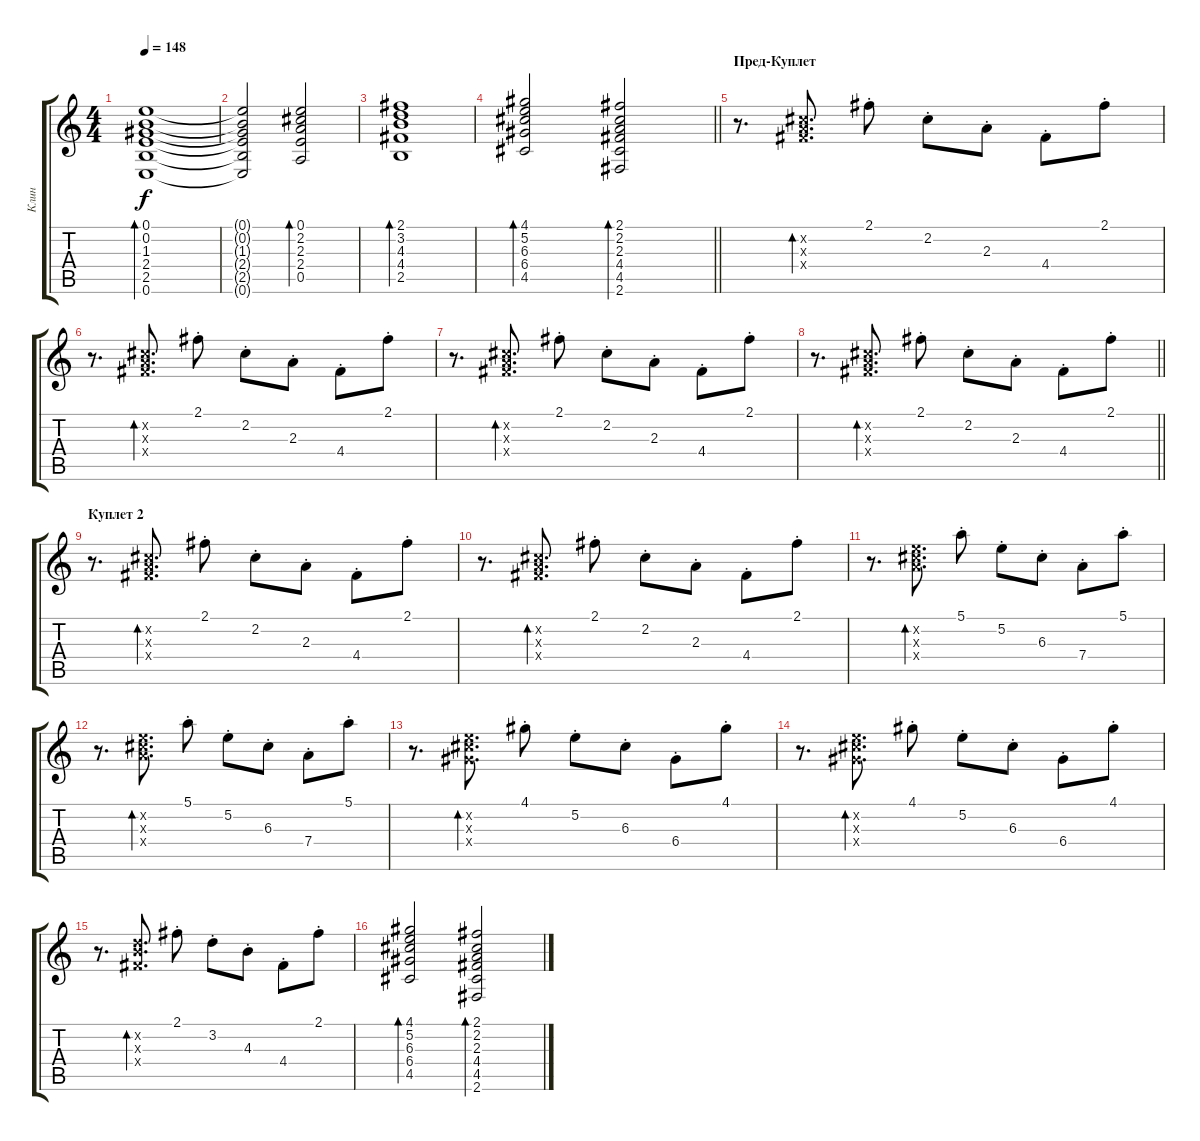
\track ("Клин" "Клин") {instrument electricguitarclean}
\staff {score tabs}
\tuning (E4 B3 G3 D3 A2 E2) {hide}
\ts (4 4)
\tempo 148
\clef g2
\ks c
(0.1 0.2 1.3 2.4 2.5 0.6).1{bd 240 dy f} |
(0.1{t} 0.2{t} 1.3{t} 2.4{t} 2.5{t} 0.6{t}).2 (0.1 2.2 2.3 2.4 0.5).2{bd 240} |
(2.1 3.2 4.3 4.4 2.5).1{bd 240} |
\barLineRight lightlight
(4.1 5.2 6.3 6.4 4.5).2{bd 240} (2.1 2.2 2.3 4.4 4.5 2.6).2{bd 240} |
\section ("" "Пред-Куплет")
r.8{d} (2.2{x} 2.3{x} 4.4{x}).8{d bd 480} 2.1{st}.8 2.2{st}.8 2.3{st}.8 4.4{st}.8 2.1{st}.8 |
r.8{d} (2.2{x} 2.3{x} 4.4{x}).8{d bd 480} 2.1{st}.8 2.2{st}.8 2.3{st}.8 4.4{st}.8 2.1{st}.8 |
r.8{d} (2.2{x} 2.3{x} 4.4{x}).8{d bd 480} 2.1{st}.8 2.2{st}.8 2.3{st}.8 4.4{st}.8 2.1{st}.8 |
\barLineRight lightlight
r.8{d} (2.2{x} 2.3{x} 4.4{x}).8{d bd 480} 2.1{st}.8 2.2{st}.8 2.3{st}.8 4.4{st}.8 2.1{st}.8 |
\section ("" "Куплет 2")
r.8{d} (2.2{x} 2.3{x} 4.4{x}).8{d bd 480} 2.1{st}.8 2.2{st}.8 2.3{st}.8 4.4{st}.8 2.1{st}.8 |
r.8{d} (2.2{x} 2.3{x} 4.4{x}).8{d bd 480} 2.1{st}.8 2.2{st}.8 2.3{st}.8 4.4{st}.8 2.1{st}.8 |
r.8{d} (5.2{x} 6.3{x} 7.4{x}).8{d bd 240} 5.1{st}.8 5.2{st}.8 6.3{st}.8 7.4{st}.8 5.1{st}.8 |
r.8{d} (5.2{x} 6.3{x} 7.4{x}).8{d bd 240} 5.1{st}.8 5.2{st}.8 6.3{st}.8 7.4{st}.8 5.1{st}.8 |
r.8{d} (5.2{x} 6.3{x} 6.4{x}).8{d bd 240} 4.1{st}.8 5.2{st}.8 6.3{st}.8 6.4{st}.8 4.1{st}.8 |
r.8{d} (5.2{x} 6.3{x} 6.4{x}).8{d bd 240} 4.1{st}.8 5.2{st}.8 6.3{st}.8 6.4{st}.8 4.1{st}.8 |
r.8{d} (3.2{x} 4.3{x} 4.4{x}).8{d bd 240} 2.1{st}.8 3.2{st}.8 4.3{st}.8 4.4{st}.8 2.1{st}.8 |
(4.1 5.2 6.3 6.4 4.5).2{bd 240} (2.1 2.2 2.3 4.4 4.5 2.6).2{bd 240}
